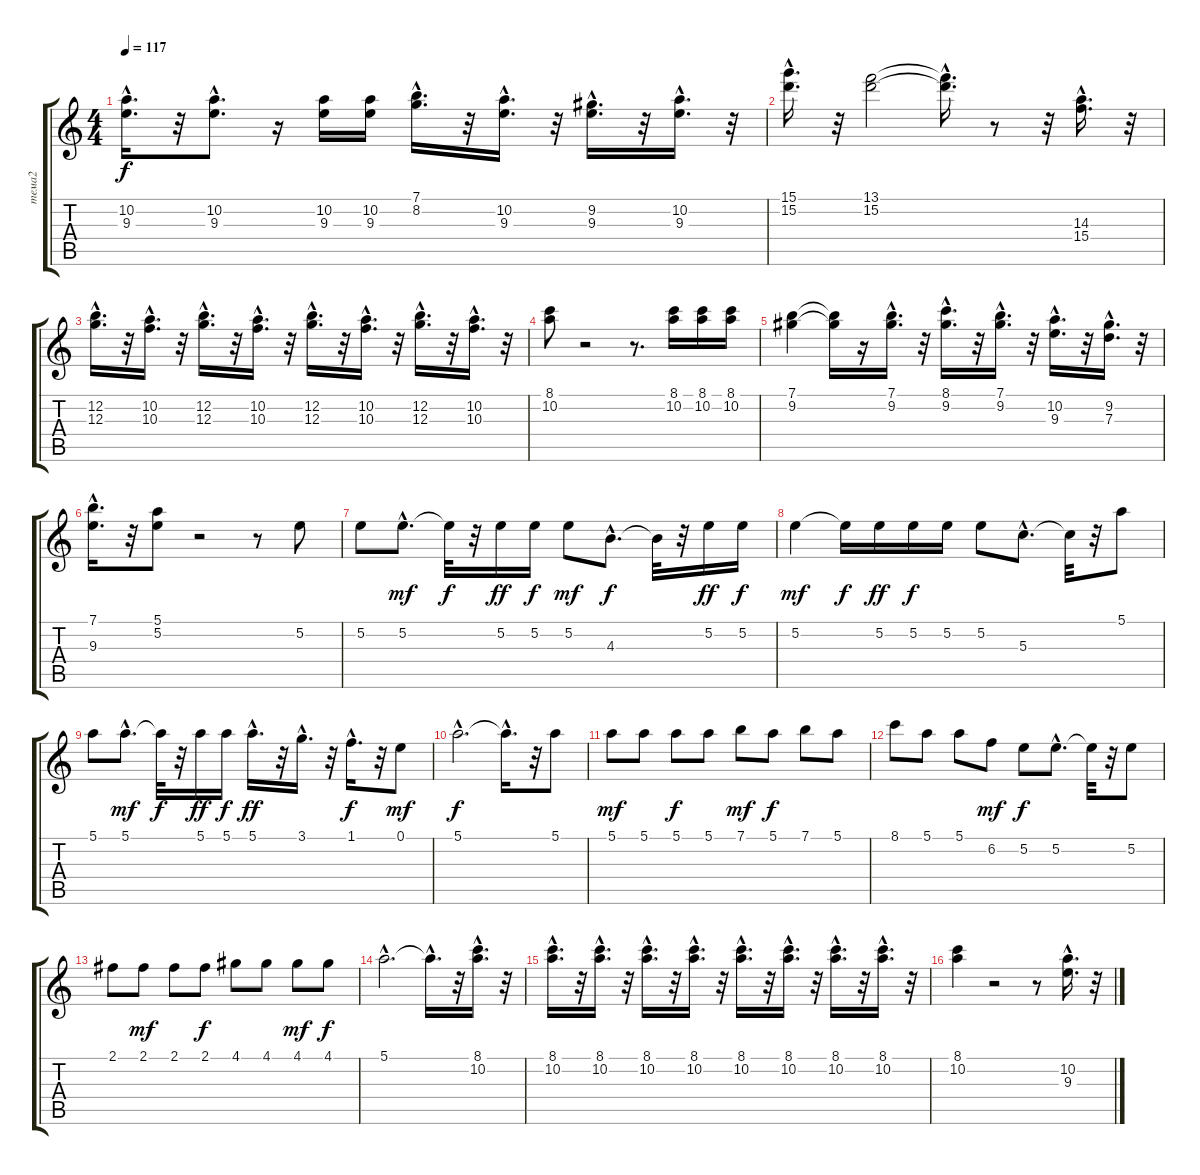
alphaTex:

\track ("тема2" "тема2") {instrument electricguitarjazz}
\staff {score tabs}
\tuning (E4 B3 G3 D3 A2 E2) {hide}
\ts (4 4)
\tempo 117
\clef g2
\ks c
(10.2{hac} 9.3{hac}).16{d dy f} r.32 (10.2{hac} 9.3{hac}).8{d} r.16 (10.2 9.3).16 (10.2 9.3).16 (7.1{hac} 8.2{hac}).16{d} r.32 (10.2{hac} 9.3{hac}).16{d} r.32 (9.2{hac} 9.3{hac}).16{d} r.32 (10.2{hac} 9.3{hac}).16{d} r.32 |
(15.1{hac} 15.2{hac}).16{d} r.32 (13.1 15.2).2 (13.1{hac t} 15.2{hac t}).16{d} r.8 r.32 (14.3{hac} 15.4{hac}).16{d} r.32 |
(12.2{hac} 12.3{hac}).16{d} r.32 (10.2{hac} 10.3{hac}).16{d} r.32 (12.2{hac} 12.3{hac}).16{d} r.32 (10.2{hac} 10.3{hac}).16{d} r.32 (12.2{hac} 12.3{hac}).16{d} r.32 (10.2{hac} 10.3{hac}).16{d} r.32 (12.2{hac} 12.3{hac}).16{d} r.32 (10.2{hac} 10.3{hac}).16{d} r.32 |
(8.1 10.2).8 r.2 r.8{d} (8.1 10.2).16 (8.1 10.2).16 (8.1 10.2).16 |
(7.1 9.2).4 (7.1{t} 9.2{t}).16 r.16 (7.1{hac} 9.2{hac}).16{d} r.32 (8.1{hac} 9.2{hac}).16{d} r.32 (7.1{hac} 9.2{hac}).16{d} r.32 (10.2{hac} 9.3{hac}).16{d} r.32 (9.2{hac} 7.3{hac}).16{d} r.32 |
(7.1{hac} 9.3{hac}).16{d} r.32 (5.1 5.2).8 r.2 r.8 5.2.8 |
5.2.8 5.2{hac}.8{d dy mf} 5.2{t}.32{dy f} r.32 5.2.16{dy ff} 5.2.16{dy f} 5.2.8{dy mf} 4.3{hac}.8{d dy f} 4.3{t}.32 r.32 5.2.16{dy ff} 5.2.16{dy f} |
5.2.4{dy mf} 5.2{t}.16{dy f} 5.2.16{dy ff} 5.2.16{dy f} 5.2.16 5.2.8 5.3{hac}.8{d} 5.3{t}.32 r.32 5.1.8 |
5.1.8 5.1{hac}.8{d dy mf} 5.1{t}.32{dy f} r.32 5.1.16{dy ff} 5.1.16{dy f} 5.1{hac}.16{d dy ff} r.32 3.1{hac}.16{d} r.32 1.1{hac}.16{d dy f} r.32 0.1.8{dy mf} |
5.1{hac}.2{d dy f} 5.1{hac t}.16{d} r.32 5.1.8 |
5.1.8{dy mf} 5.1.8 5.1.8{dy f} 5.1.8 7.1.8{dy mf} 5.1.8{dy f} 7.1.8 5.1.8 |
8.1.8 5.1.8 5.1.8 6.2.8{dy mf} 5.2.8{dy f} 5.2{hac}.8{d} 5.2{t}.32 r.32 5.2.8 |
2.1.8 2.1.8{dy mf} 2.1.8 2.1.8{dy f} 4.1.8 4.1.8 4.1.8{dy mf} 4.1.8{dy f} |
5.1{hac}.2{d} 5.1{hac t}.16{d} r.32 (8.1{hac} 10.2{hac}).16{d} r.32 |
(8.1{hac} 10.2{hac}).16{d} r.32 (8.1{hac} 10.2{hac}).16{d} r.32 (8.1{hac} 10.2{hac}).16{d} r.32 (8.1{hac} 10.2{hac}).16{d} r.32 (8.1{hac} 10.2{hac}).16{d} r.32 (8.1{hac} 10.2{hac}).16{d} r.32 (8.1{hac} 10.2{hac}).16{d} r.32 (8.1{hac} 10.2{hac}).16{d} r.32 |
(8.1 10.2).4 r.2 r.8 (10.2{hac} 9.3{hac}).16{d} r.32
